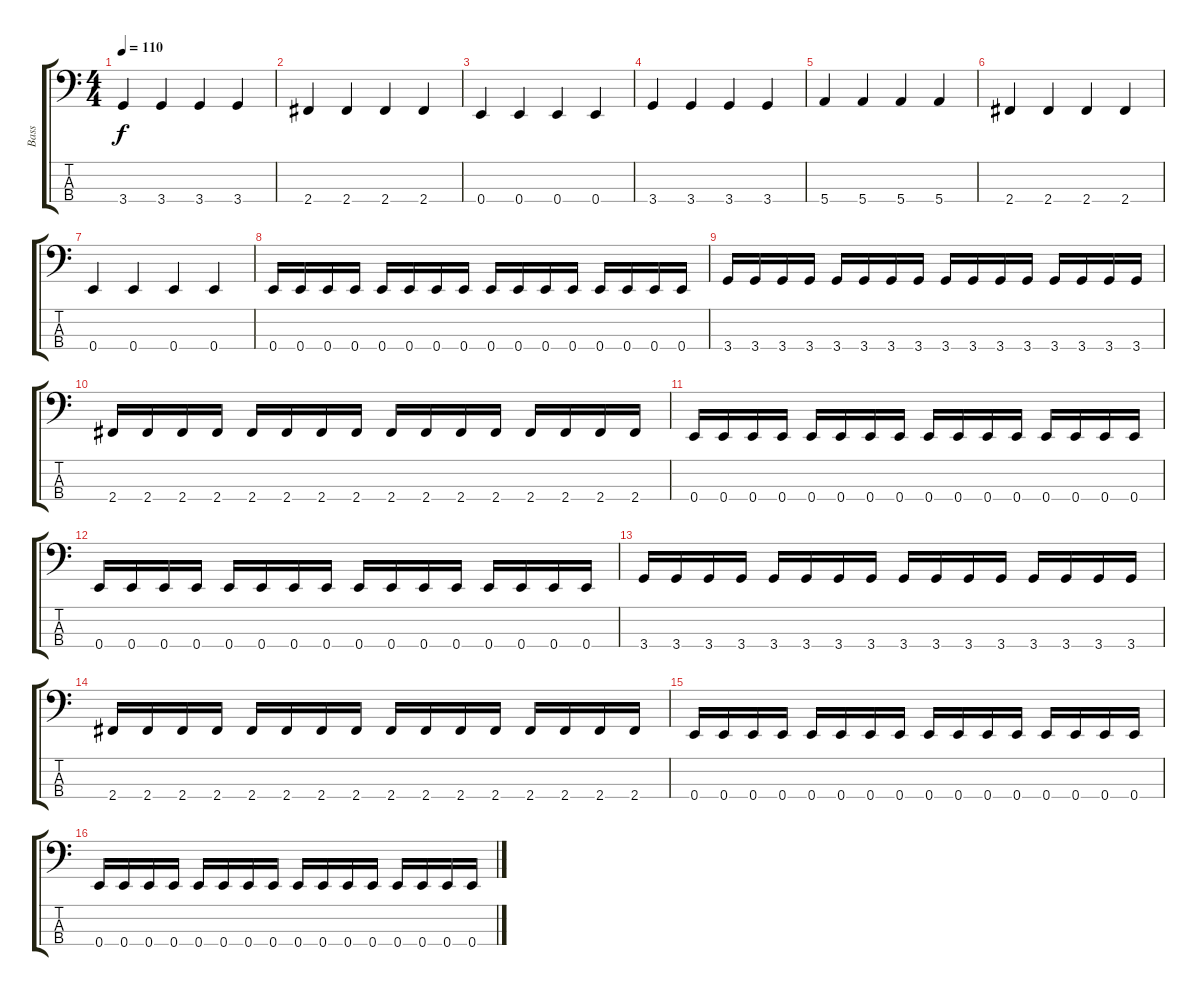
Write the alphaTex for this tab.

\track ("Bass" "Bass") {instrument electricguitarclean}
\staff {score tabs}
\tuning (G2 D2 A1 E1) {hide}
\ts (4 4)
\tempo 110
\clef f4
\ks c
3.4.4{dy f} 3.4.4 3.4.4 3.4.4 |
2.4.4 2.4.4 2.4.4 2.4.4 |
0.4.4 0.4.4 0.4.4 0.4.4 |
3.4.4 3.4.4 3.4.4 3.4.4 |
5.4.4 5.4.4 5.4.4 5.4.4 |
2.4.4 2.4.4 2.4.4 2.4.4 |
0.4.4 0.4.4 0.4.4 0.4.4 |
0.4.16 0.4.16 0.4.16 0.4.16 0.4.16 0.4.16 0.4.16 0.4.16 0.4.16 0.4.16 0.4.16 0.4.16 0.4.16 0.4.16 0.4.16 0.4.16 |
3.4.16 3.4.16 3.4.16 3.4.16 3.4.16 3.4.16 3.4.16 3.4.16 3.4.16 3.4.16 3.4.16 3.4.16 3.4.16 3.4.16 3.4.16 3.4.16 |
2.4.16 2.4.16 2.4.16 2.4.16 2.4.16 2.4.16 2.4.16 2.4.16 2.4.16 2.4.16 2.4.16 2.4.16 2.4.16 2.4.16 2.4.16 2.4.16 |
0.4.16 0.4.16 0.4.16 0.4.16 0.4.16 0.4.16 0.4.16 0.4.16 0.4.16 0.4.16 0.4.16 0.4.16 0.4.16 0.4.16 0.4.16 0.4.16 |
0.4.16 0.4.16 0.4.16 0.4.16 0.4.16 0.4.16 0.4.16 0.4.16 0.4.16 0.4.16 0.4.16 0.4.16 0.4.16 0.4.16 0.4.16 0.4.16 |
3.4.16 3.4.16 3.4.16 3.4.16 3.4.16 3.4.16 3.4.16 3.4.16 3.4.16 3.4.16 3.4.16 3.4.16 3.4.16 3.4.16 3.4.16 3.4.16 |
2.4.16 2.4.16 2.4.16 2.4.16 2.4.16 2.4.16 2.4.16 2.4.16 2.4.16 2.4.16 2.4.16 2.4.16 2.4.16 2.4.16 2.4.16 2.4.16 |
0.4.16 0.4.16 0.4.16 0.4.16 0.4.16 0.4.16 0.4.16 0.4.16 0.4.16 0.4.16 0.4.16 0.4.16 0.4.16 0.4.16 0.4.16 0.4.16 |
0.4.16 0.4.16 0.4.16 0.4.16 0.4.16 0.4.16 0.4.16 0.4.16 0.4.16 0.4.16 0.4.16 0.4.16 0.4.16 0.4.16 0.4.16 0.4.16
